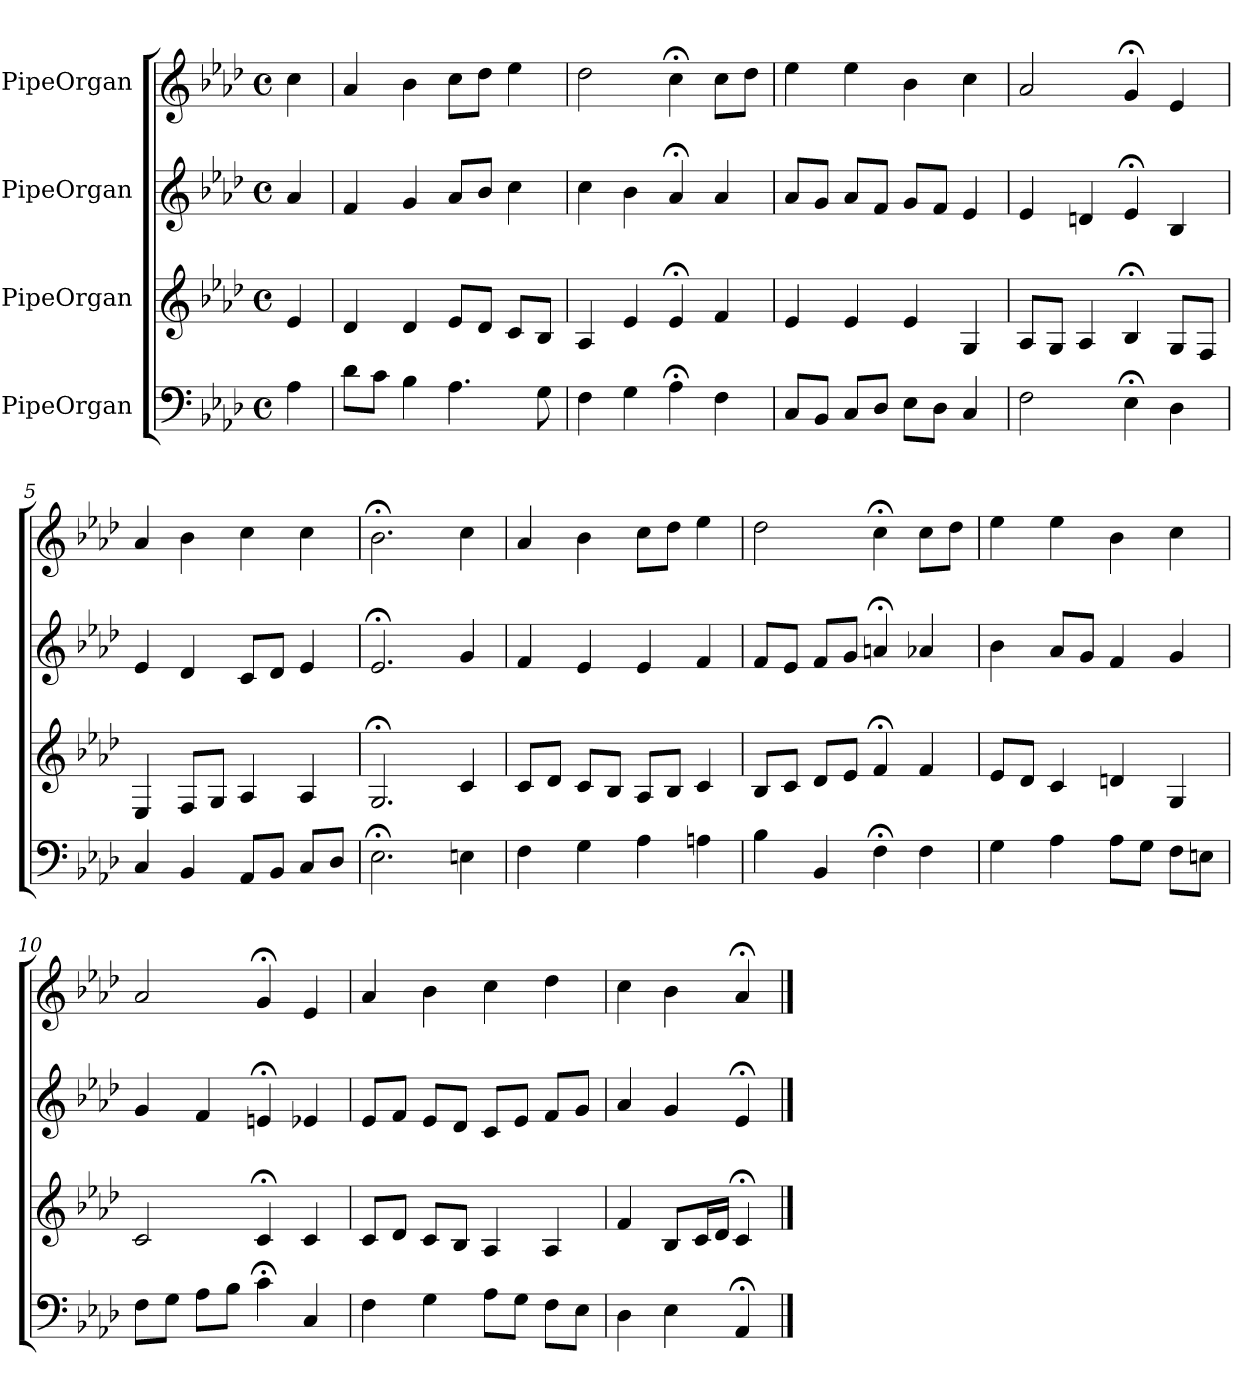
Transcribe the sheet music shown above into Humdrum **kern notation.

**kern	**kern	**kern	**kern
*part4	*part3	*part2	*part1
*staff4	*staff3	*staff2	*staff1
*I"PipeOrgan	*I"PipeOrgan	*I"PipeOrgan	*I"PipeOrgan
*k[b-e-a-d-]	*k[b-e-a-d-]	*k[b-e-a-d-]	*k[b-e-a-d-]
*A-:	*A-:	*A-:	*A-:
*M4/4	*M4/4	*M4/4	*M4/4
*met(c)	*met(c)	*met(c)	*met(c)
*MM60	*MM60	*MM60	*MM60
=	=	=	=
4A-	4e-	4a-	4cc
=1	=1	=1	=1
8d-L	4d-	4f	4a-
8cJ	.	.	.
4B-	4d-	4g	4b-
4.A-	8e-L	8a-L	8ccL
.	8d-J	8b-J	8dd-J
.	8cL	4cc	4ee-
8G	8B-J	.	.
=2	=2	=2	=2
4F	4A-	4cc	2dd-
4G	4e-	4b-	.
4A-;<	4e-;<	4a-;<	4cc;<
4F	4f	4a-	8ccL
.	.	.	8dd-J
=3	=3	=3	=3
8CL	4e-	8a-L	4ee-
8BB-J	.	8gJ	.
8CL	4e-	8a-L	4ee-
8D-J	.	8fJ	.
8E-L	4e-	8gL	4b-
8D-J	.	8fJ	.
4C	4G	4e-	4cc
=4	=4	=4	=4
2F	8A-L	4e-	2a-
.	8GJ	.	.
.	4A-	4dn	.
4E-;<	4B-;<	4e-;<	4g;<
4D-	8GL	4B-	4e-
.	8FJ	.	.
=5	=5	=5	=5
4C	4E-	4e-	4a-
4BB-	8FL	4d-	4b-
.	8GJ	.	.
8AA-L	4A-	8cL	4cc
8BB-J	.	8d-J	.
8CL	4A-	4e-	4cc
8D-J	.	.	.
=6	=6	=6	=6
2.E-;<	2.G;<	2.e-;<	2.b-;<
4En	4c	4g	4cc
=7	=7	=7	=7
4F	8cL	4f	4a-
.	8d-J	.	.
4G	8cL	4e-	4b-
.	8B-J	.	.
4A-	8A-L	4e-	8ccL
.	8B-J	.	8dd-J
4An	4c	4f	4ee-
=8	=8	=8	=8
4B-	8B-L	8fL	2dd-
.	8cJ	8e-J	.
4BB-	8d-L	8fL	.
.	8e-J	8gJ	.
4F;<	4f;<	4an;<	4cc;<
4F	4f	4a-X	8ccL
.	.	.	8dd-J
=9	=9	=9	=9
4G	8e-L	4b-	4ee-
.	8d-J	.	.
4A-	4c	8a-L	4ee-
.	.	8gJ	.
8A-L	4dn	4f	4b-
8GJ	.	.	.
8FL	4G	4g	4cc
8EnJ	.	.	.
=10	=10	=10	=10
8FL	2c	4g	2a-
8GJ	.	.	.
8A-L	.	4f	.
8B-J	.	.	.
4c;<	4c;<	4en;<	4g;<
4C	4c	4e-X	4e-
=11	=11	=11	=11
4F	8cL	8e-L	4a-
.	8d-J	8fJ	.
4G	8cL	8e-L	4b-
.	8B-J	8d-J	.
8A-L	4A-	8cL	4cc
8GJ	.	8e-J	.
8FL	4A-	8fL	4dd-
8E-J	.	8gJ	.
=12	=12	=12	=12
4D-	4f	4a-	4cc
4E-	8B-L	4g	4b-
.	16cL	.	.
.	16d-JJ	.	.
4AA-;<	4c;<	4e-;<	4a-;<
==	==	==	==
*-	*-	*-	*-
